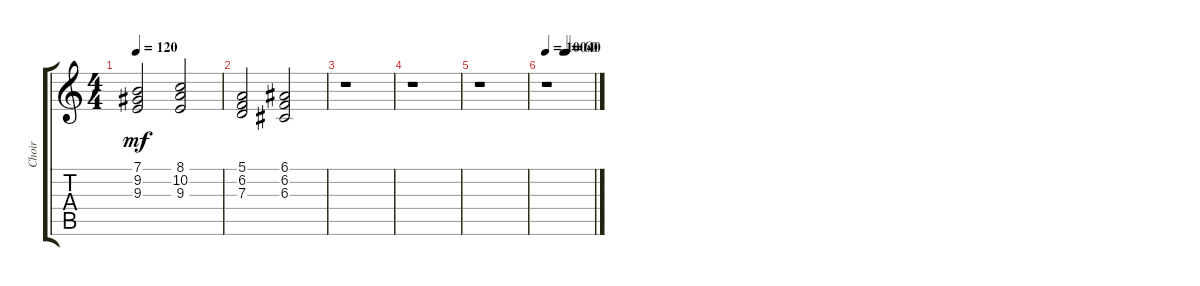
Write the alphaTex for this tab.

\track ("Choir" "Choir") {instrument choiraahs}
\staff {score tabs}
\tuning (E4 B3 G3 D3 A2 E2) {hide}
\ts (4 4)
\tempo 120
\clef g2
\ks c
(7.1 9.2 9.3).2{dy mf} (8.1 10.2 9.3).2 |
(5.1 6.2 7.3).2 (6.1 6.2 6.3).2 |
r.1 |
r.1 |
r.1 |
\tempo 100
\tempo (60 0.375)
\tempo (40 0.4375)
r.1
